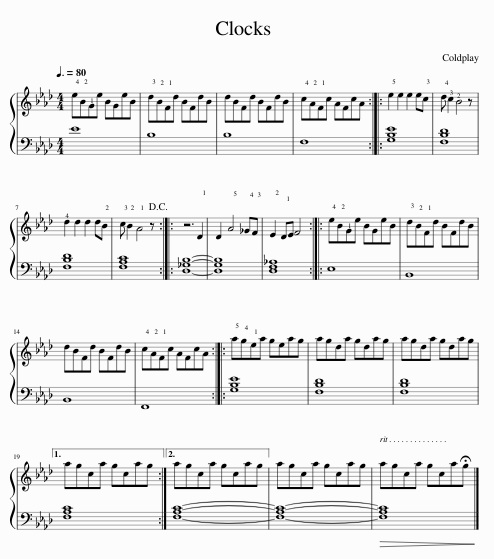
X:1
%%score { 1 | 2 }
L:1/8
Q:3/8=80
M:4/4
I:linebreak $
K:Ab
V:1 treble
V:2 bass
V:1
 !4!e!2!B!1!Ge BGeB | !3!d!2!B!1!Fd BFdB | dBFd BFdB | !4!c!2!A!1!Fc AFcA :: !5!e2 e2 e2 e!3!c | %5
 !4!d !3!c2 !2!B4 z |$ !4!d2 d2 d2 d!2!B | !3!c !2!B2 !1!A4 z!D.C.! :: z6 !1!D2 | D2 !5!A4 !4!_G!3!F | %10
 !2!E2 !1!DE F4 :: !4!e!2!B!1!Ge BGeB | !3!d!2!B!1!Fd BFdB |$ dBFd BFdB | !4!c!2!A!1!Fc AFcA :: %15
 !5!a!4!g!1!ea geag | agda gdag | agda gdag |1$ agca gcag :|2 agca gcag || %20
 agca gcag |[Q:1/4=80] agca gca!fermata!g |] %22
V:2
 E8 | B,8 | B,8 | F,8 :: [G,B,E]8 | %5
 [F,B,D]8 |$ [F,B,D]8 | [F,A,C]8 :: [D,_G,B,]8- | [D,G,B,]8 | %10
 [D,F,_A,]8 :: E,8 | B,,8 |$ B,,8 | F,,8 :: %15
 [G,B,E]8 | [F,B,D]8 | [F,B,D]8 |1$ [F,A,C]8 :|2 [F,A,C]8- || %20
 [F,A,C]8- |!>(! [F,A,C]8!>)! |] %22
